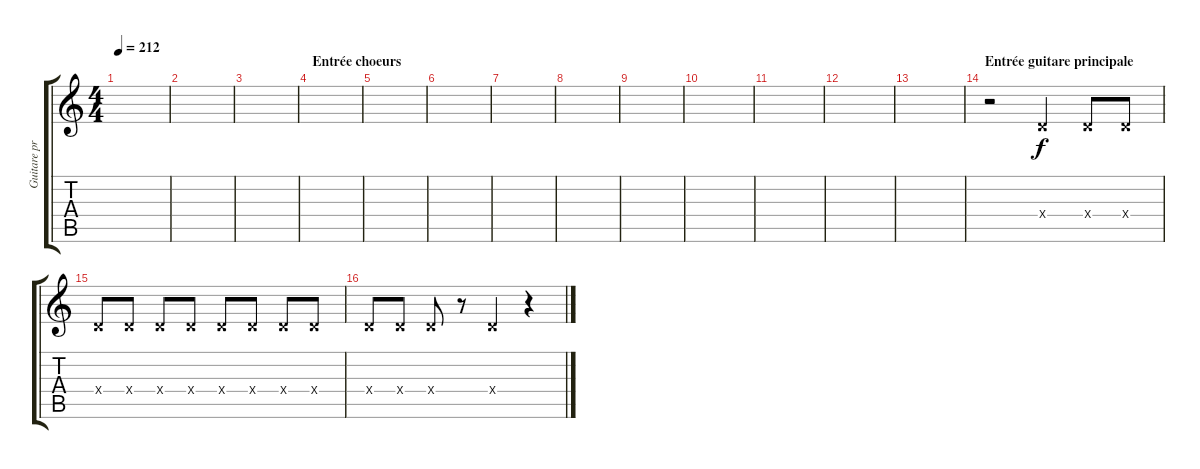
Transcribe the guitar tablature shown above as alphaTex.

\track ("Guitare principale" "Guitare pr") {instrument acousticguitarsteel}
\staff {score tabs}
\tuning (E4 B3 G3 D3 A2 E2) {hide}
\ts (4 4)
\tempo 212
\clef g2
\ks c
|
|
|
\section ("" "Entrée choeurs")
|
|
|
|
|
|
|
|
|
|
\section ("" "Entrée guitare principale")
r.2 0.4{x}.4 0.4{x}.8 0.4{x}.8 |
0.4{x}.8 0.4{x}.8 0.4{x}.8 0.4{x}.8 0.4{x}.8 0.4{x}.8 0.4{x}.8 0.4{x}.8 |
0.4{x}.8 0.4{x}.8 0.4{x}.8 r.8 0.4{x}.4 r.4
